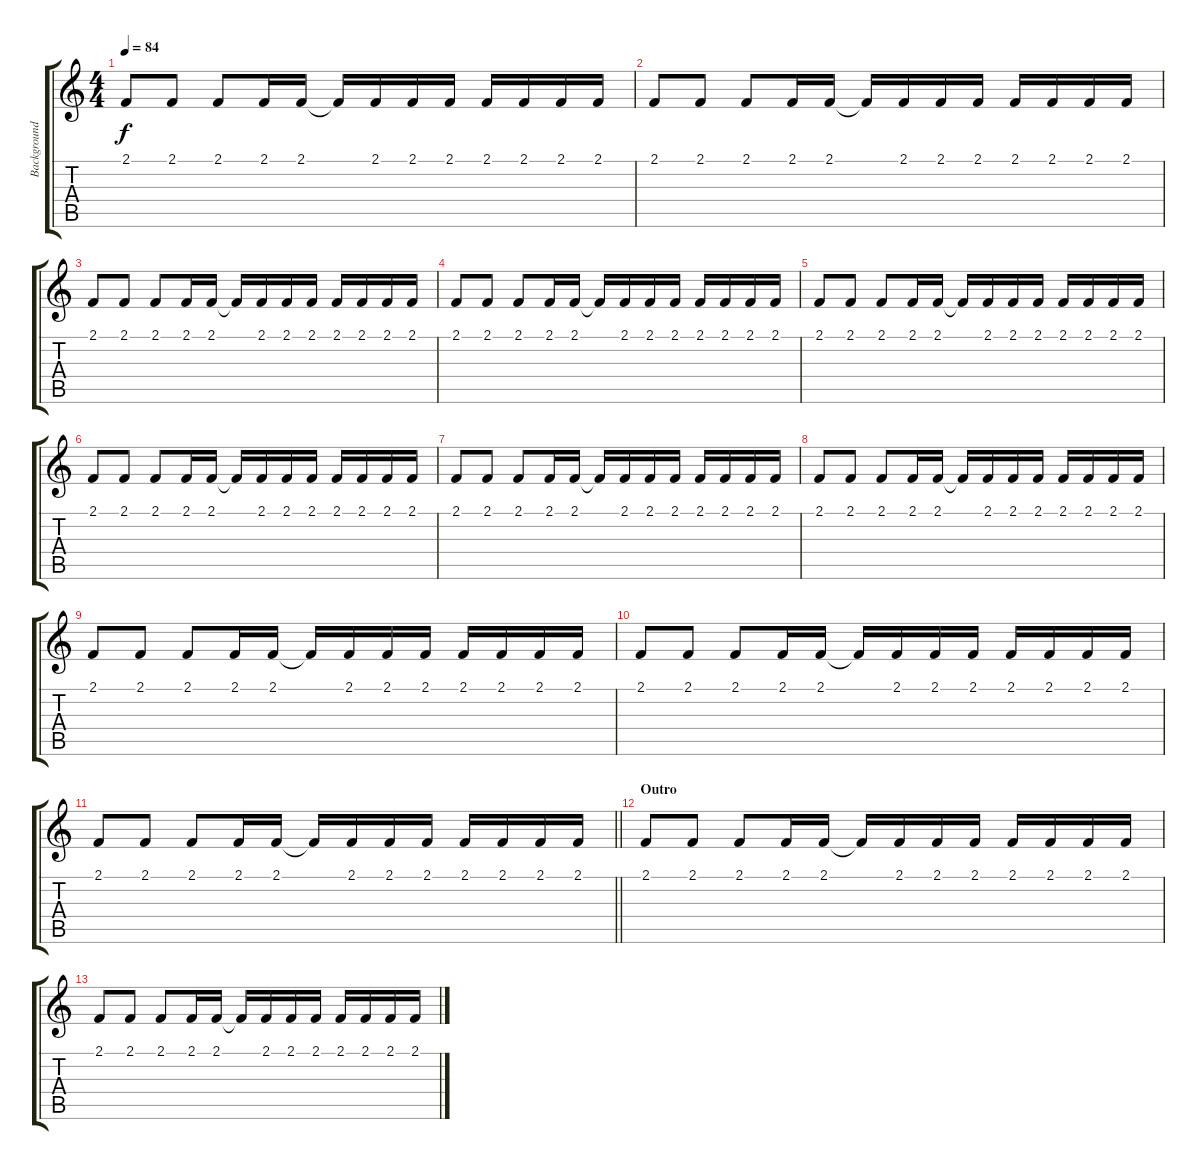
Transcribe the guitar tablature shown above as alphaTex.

\track ("Background Rhythm" "Background") {instrument woodblock}
\staff {score tabs}
\tuning (Eb4 Bb3 Gb3 Db3 Ab2 Eb2) {hide}
\ts (4 4)
\tempo 84
\clef g2
\ks c
2.1.8{dy f} 2.1.8 2.1.8 2.1.16 2.1.16 2.1{t}.16 2.1.16 2.1.16 2.1.16 2.1.16 2.1.16 2.1.16 2.1.16 |
2.1.8 2.1.8 2.1.8 2.1.16 2.1.16 2.1{t}.16 2.1.16 2.1.16 2.1.16 2.1.16 2.1.16 2.1.16 2.1.16 |
2.1.8 2.1.8 2.1.8 2.1.16 2.1.16 2.1{t}.16 2.1.16 2.1.16 2.1.16 2.1.16 2.1.16 2.1.16 2.1.16 |
2.1.8 2.1.8 2.1.8 2.1.16 2.1.16 2.1{t}.16 2.1.16 2.1.16 2.1.16 2.1.16 2.1.16 2.1.16 2.1.16 |
2.1.8 2.1.8 2.1.8 2.1.16 2.1.16 2.1{t}.16 2.1.16 2.1.16 2.1.16 2.1.16 2.1.16 2.1.16 2.1.16 |
2.1.8 2.1.8 2.1.8 2.1.16 2.1.16 2.1{t}.16 2.1.16 2.1.16 2.1.16 2.1.16 2.1.16 2.1.16 2.1.16 |
2.1.8 2.1.8 2.1.8 2.1.16 2.1.16 2.1{t}.16 2.1.16 2.1.16 2.1.16 2.1.16 2.1.16 2.1.16 2.1.16 |
2.1.8 2.1.8 2.1.8 2.1.16 2.1.16 2.1{t}.16 2.1.16 2.1.16 2.1.16 2.1.16 2.1.16 2.1.16 2.1.16 |
2.1.8 2.1.8 2.1.8 2.1.16 2.1.16 2.1{t}.16 2.1.16 2.1.16 2.1.16 2.1.16 2.1.16 2.1.16 2.1.16 |
2.1.8 2.1.8 2.1.8 2.1.16 2.1.16 2.1{t}.16 2.1.16 2.1.16 2.1.16 2.1.16 2.1.16 2.1.16 2.1.16 |
\barLineRight lightlight
2.1.8 2.1.8 2.1.8 2.1.16 2.1.16 2.1{t}.16 2.1.16 2.1.16 2.1.16 2.1.16 2.1.16 2.1.16 2.1.16 |
\section ("" "Outro")
2.1.8{volume 2} 2.1.8 2.1.8 2.1.16 2.1.16 2.1{t}.16 2.1.16 2.1.16 2.1.16 2.1.16 2.1.16 2.1.16 2.1.16 |
2.1.8 2.1.8 2.1.8 2.1.16 2.1.16 2.1{t}.16 2.1.16 2.1.16 2.1.16 2.1.16{volume 0} 2.1.16 2.1.16 2.1.16
